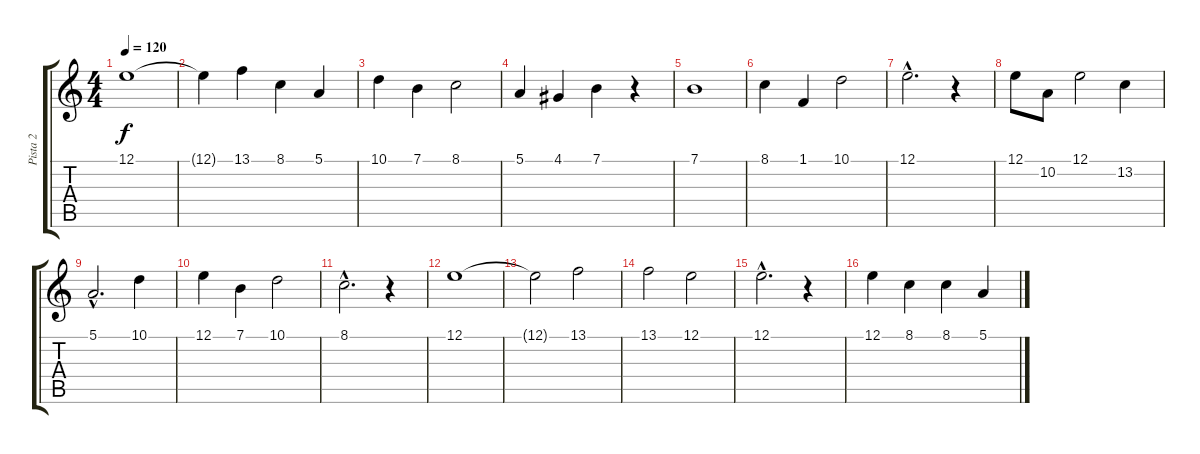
\track ("Pista 2" "Pista 2") {instrument flute}
\staff {score tabs}
\tuning (E4 B3 G3 D3 A2 E2) {hide}
\ts (4 4)
\tempo 120
\clef g2
\ks c
12.1.1{dy f} |
12.1{t}.4 13.1.4 8.1.4 5.1.4 |
10.1.4 7.1.4 8.1.2 |
5.1.4 4.1.4 7.1.4 r.4 |
7.1.1 |
8.1.4 1.1.4 10.1.2 |
12.1{hac}.2{d} r.4 |
12.1.8 10.2.8 12.1.2 13.2.4 |
5.1{hac}.2{d} 10.1.4 |
12.1.4 7.1.4 10.1.2 |
8.1{hac}.2{d} r.4 |
12.1.1 |
12.1{t}.2 13.1.2 |
13.1.2 12.1.2 |
12.1{hac}.2{d} r.4 |
12.1.4 8.1.4 8.1.4 5.1.4
